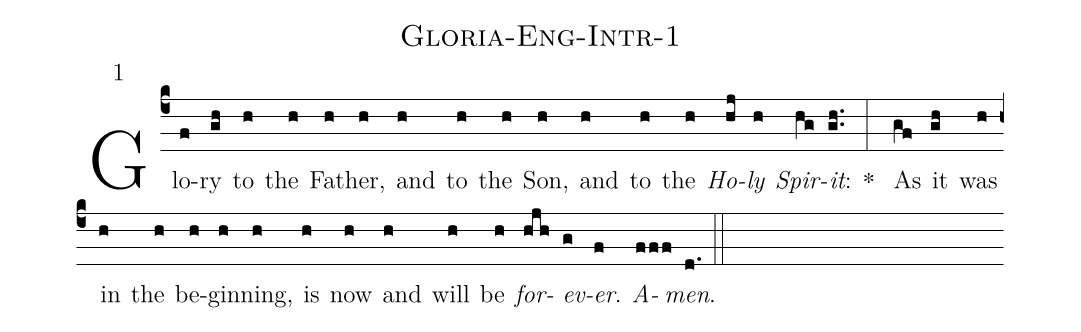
name: Gloria-Eng-Intr-1;
annotation: 1;
%%
(c4)Glo(f)ry(gh) to(h) the(h) Fa(h)ther,(h) and(h) to(h) the(h) Son,(h)  and(h) to(h) the(h) <i>Ho</i>(hj)<i>ly</i>(h) <i>Spir</i>(hg)<i>it</i>:(gh..) * (:) As(gf) it(gh) was(h) in(h) the(h) be(h)gin(h)ning,(h) is(h) now(h) and(h) will(h) be(h) <i>for</i>(hjh)<i>ev</i>(g)<i>er</i>.(f) <i>A</i>(fff)<i>men</i>.(d.) (::)
